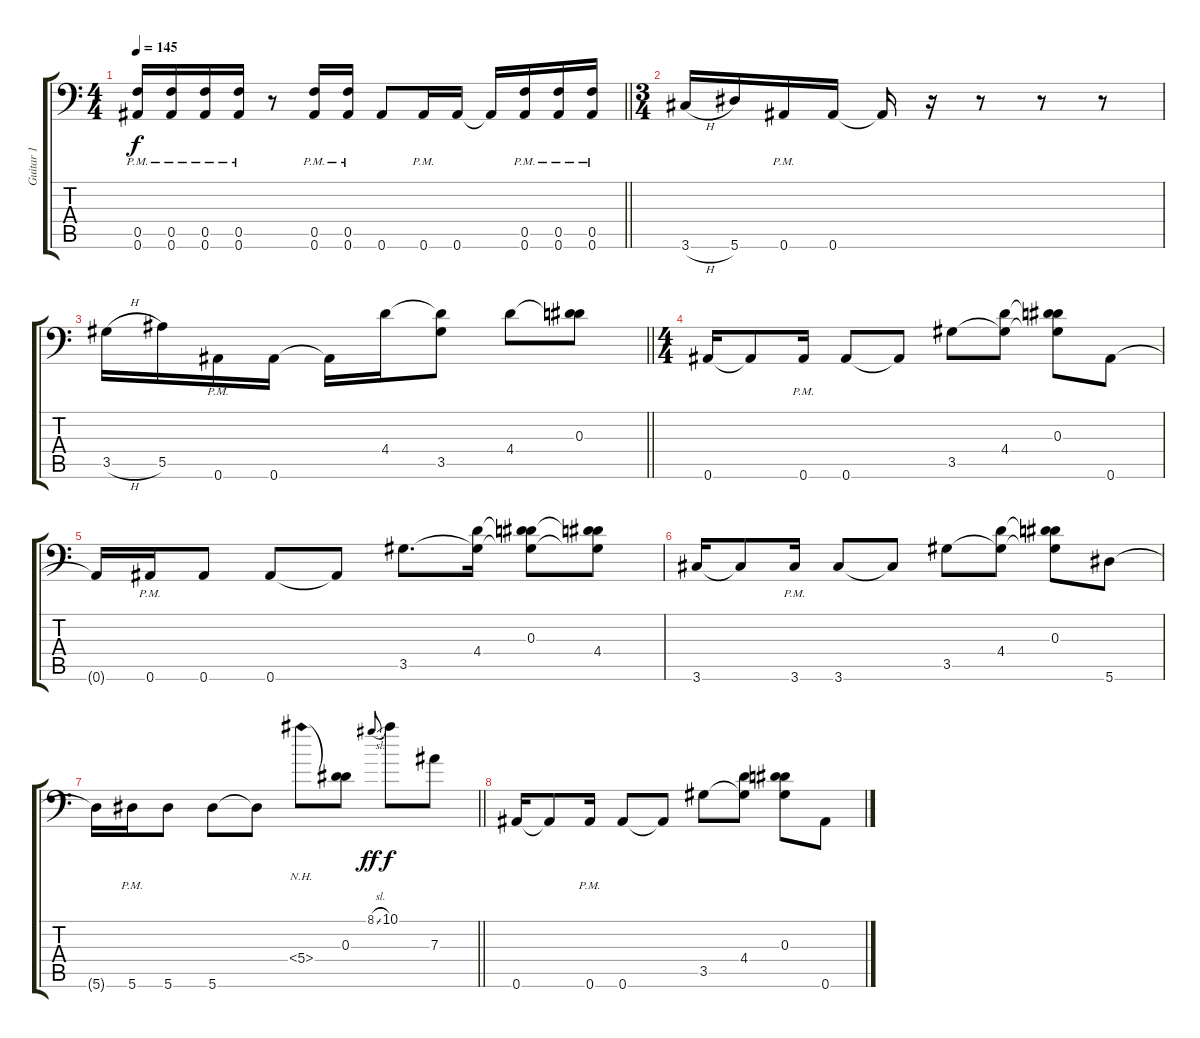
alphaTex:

\track ("Guitar 1" "Guitar 1") {instrument distortionguitar}
\staff {score tabs}
\tuning (C4 G3 Eb3 Bb2 F2 Bb1) {hide}
\ts (4 4)
\tempo 145
\clef f4
\barLineRight lightlight
\ks c
(0.5{pm} 0.6{pm}).16{dy f} (0.5{pm} 0.6{pm}).16 (0.5{pm} 0.6{pm}).16 (0.5{pm} 0.6{pm}).16 r.8 (0.5{pm} 0.6{pm}).16 (0.5{pm} 0.6{pm}).16 0.6.8 0.6{pm}.16 0.6.16 0.6{t}.16 (0.5{pm} 0.6{pm}).16 (0.5{pm} 0.6{pm}).16 (0.5{pm} 0.6{pm}).16 |
\ts (3 4)
3.6{h}.16 5.6.16 0.6{pm}.16 0.6.16 0.6{t}.16 r.16 r.8 r.8 r.8 |
\barLineRight lightlight
3.5{h}.16 5.5.16 0.6{pm}.16 0.6.16 0.6{t}.16 4.4.16 (4.4{t} 3.5).8 4.4.8 (0.3 4.4{t}).8 |
\ts (4 4)
0.6.16 0.6{t}.8 0.6{pm}.16 0.6.8 0.6{t}.8 3.5.8 (4.4 3.5{t}).8 (0.3 4.4{t} 3.5{t}).8 0.6.8 |
0.6{t}.16 0.6{pm}.16 0.6.8 0.6.8 0.6{t}.8 3.5.8{d} (4.4 3.5{t}).16 (0.3 4.4{t} 3.5{t}).8 (0.3{t} 4.4 3.5{t}).8 |
3.6.16 3.6{t}.8 3.6{pm}.16 3.6.8 3.6{t}.8 3.5.8 (4.4 3.5{t}).8 (0.3 4.4{t} 3.5{t}).8 5.6.8 |
\barLineRight lightlight
5.6{t}.16 5.6{pm}.16 5.6.8 5.6.8 5.6{t}.8 5.4{nh}.8 (0.3 5.4{t}).8 8.1{sl}.8{gr onbeat dy ff} 10.1.8{dy f} 7.3.8 |
0.6.16 0.6{t}.8 0.6{pm}.16 0.6.8 0.6{t}.8 3.5.8 (4.4 3.5{t}).8 (0.3 4.4{t} 3.5{t}).8 0.6.8
